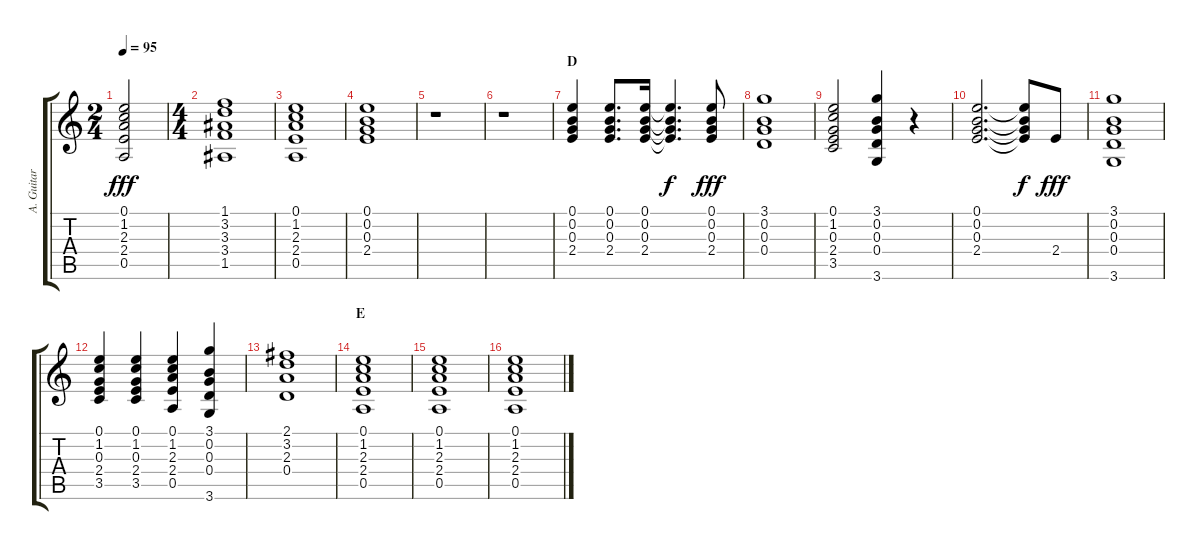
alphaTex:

\track ("A. Guitar" "A. Guitar") {instrument acousticguitarsteel}
\staff {score tabs}
\tuning (E4 B3 G3 D3 A2 E2) {hide}
\ts (2 4)
\tempo 95
\clef g2
\ks c
(0.1 1.2 2.3 2.4 0.5).2{dy fff} |
\ts (4 4)
(1.1 3.2 3.3 3.4 1.5).1 |
(0.1 1.2 2.3 2.4 0.5).1 |
(0.1 0.2 0.3 2.4).1 |
r.1 |
r.1 |
\section ("" "D")
(0.1 0.2 0.3 2.4).4 (0.1 0.2 0.3 2.4).8{d} (0.1 0.2 0.3 2.4).16 (0.1{t} 0.2{t} 0.3{t} 2.4{t}).4{d dy f} (0.1 0.2 0.3 2.4).8{dy fff} |
(3.1 0.2 0.3 0.4).1 |
(0.1 1.2 0.3 2.4 3.5).2 (3.1 0.2 0.3 0.4 3.6).4 r.4 |
(0.1 0.2 0.3 2.4).2{d} (0.1{t} 0.2{t} 0.3{t} 2.4{t}).8{dy f} 2.4.8{dy fff} |
(3.1 0.2 0.3 0.4 3.6).1 |
(0.1 1.2 0.3 2.4 3.5).4 (0.1 1.2 0.3 2.4 3.5).4 (0.1 1.2 2.3 2.4 0.5).4 (3.1 0.2 0.3 0.4 3.6).4 |
(2.1 3.2 2.3 0.4).1 |
\section ("" "E")
(0.1 1.2 2.3 2.4 0.5).1 |
(0.1 1.2 2.3 2.4 0.5).1 |
(0.1 1.2 2.3 2.4 0.5).1
